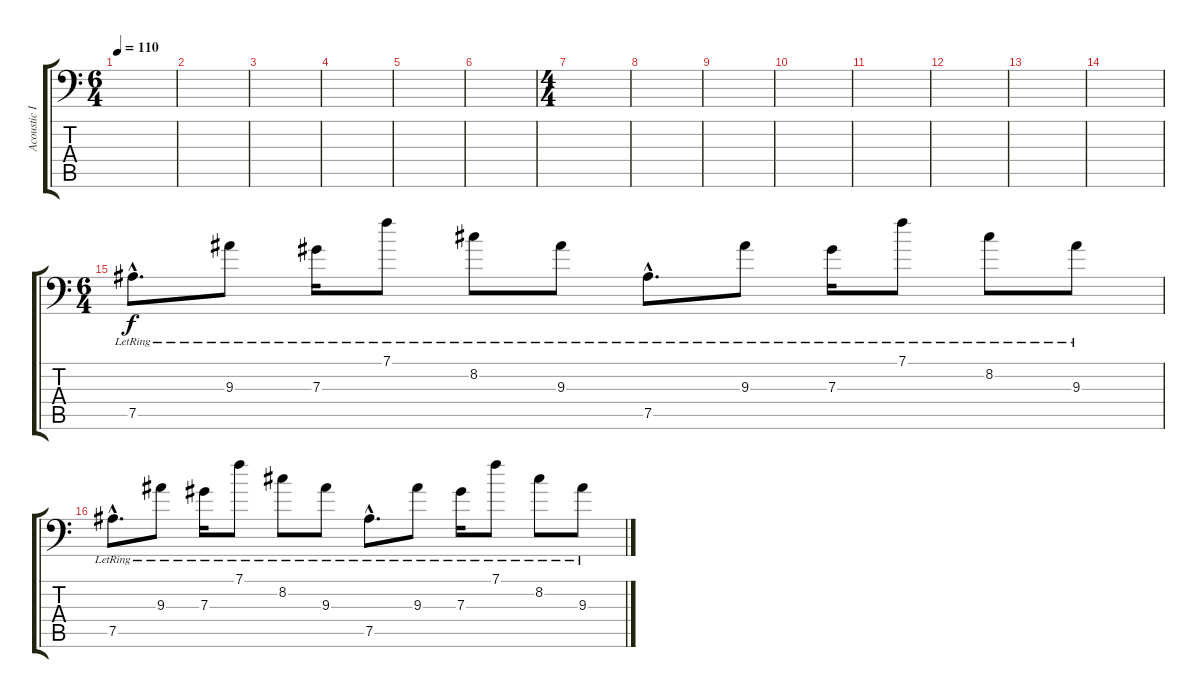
\track ("Acoustic I" "Acoustic I") {instrument acousticguitarsteel}
\staff {score tabs}
\tuning (Bb3 F3 Db3 Ab2 Eb2 Bb1) {hide}
\ts (6 4)
\tempo 110
\clef f4
\ks c
|
|
|
|
|
|
\ts (4 4)
|
|
|
|
|
|
|
|
\ts (6 4)
7.5{hac lr}.8{d volume 0 instrument acousticguitarsteel} 9.3{lr}.8 7.3{lr}.16 7.1{lr}.8 8.2{lr}.8 9.3{lr}.8 7.5{hac lr}.8{d} 9.3{lr}.8 7.3{lr}.16 7.1{lr}.8 8.2{lr}.8 9.3{lr}.8 |
7.5{hac lr}.8{d} 9.3{lr}.8 7.3{lr}.16 7.1{lr}.8 8.2{lr}.8 9.3{lr}.8 7.5{hac lr}.8{d} 9.3{lr}.8 7.3{lr}.16 7.1{lr}.8 8.2{lr}.8 9.3{lr}.8
